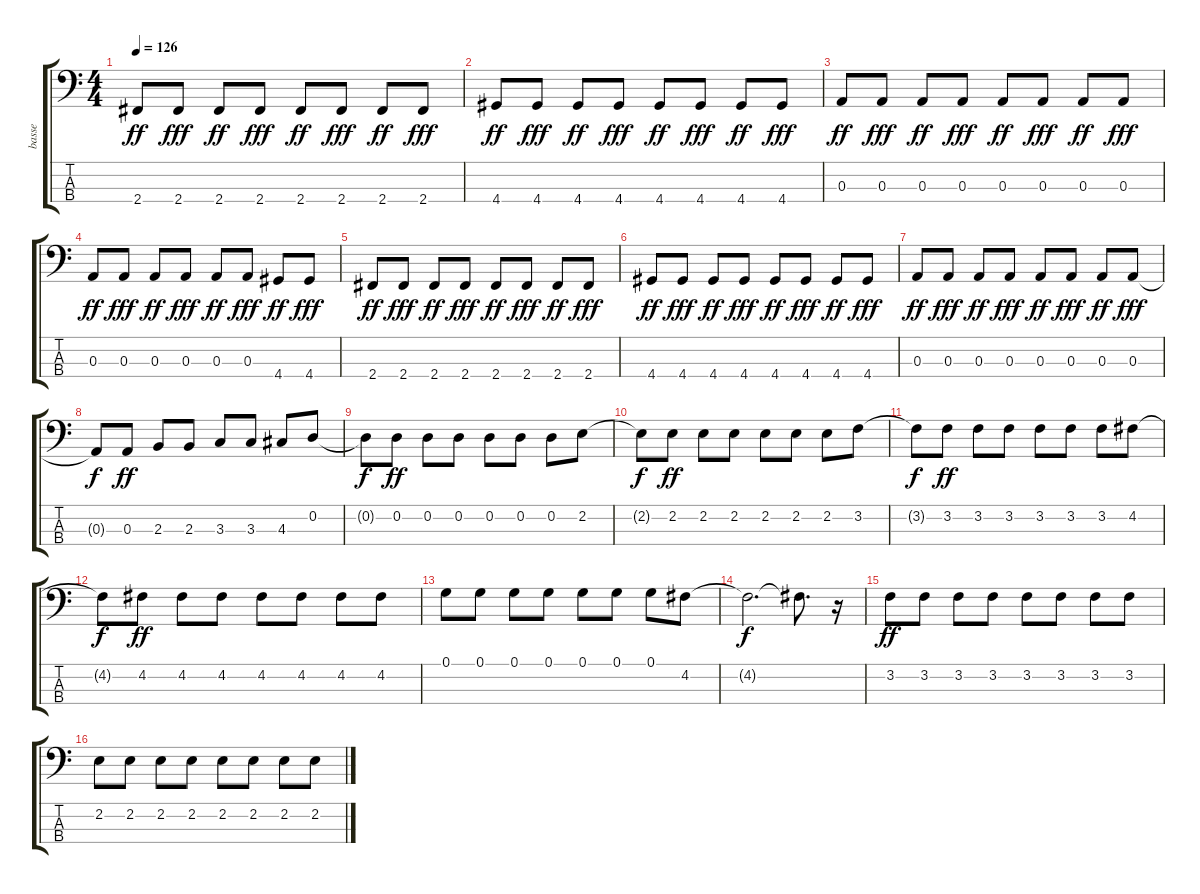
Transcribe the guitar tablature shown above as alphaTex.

\track ("basse" "basse") {instrument electricbassfinger}
\staff {score tabs}
\tuning (G2 D2 A1 E1) {hide}
\ts (4 4)
\tempo 126
\clef f4
\ks c
2.4.8{dy ff} 2.4.8{dy fff} 2.4.8{dy ff} 2.4.8{dy fff} 2.4.8{dy ff} 2.4.8{dy fff} 2.4.8{dy ff} 2.4.8{dy fff} |
4.4.8{dy ff} 4.4.8{dy fff} 4.4.8{dy ff} 4.4.8{dy fff} 4.4.8{dy ff} 4.4.8{dy fff} 4.4.8{dy ff} 4.4.8{dy fff} |
0.3.8{dy ff} 0.3.8{dy fff} 0.3.8{dy ff} 0.3.8{dy fff} 0.3.8{dy ff} 0.3.8{dy fff} 0.3.8{dy ff} 0.3.8{dy fff} |
0.3.8{dy ff} 0.3.8{dy fff} 0.3.8{dy ff} 0.3.8{dy fff} 0.3.8{dy ff} 0.3.8{dy fff} 4.4.8{dy ff} 4.4.8{dy fff} |
2.4.8{dy ff} 2.4.8{dy fff} 2.4.8{dy ff} 2.4.8{dy fff} 2.4.8{dy ff} 2.4.8{dy fff} 2.4.8{dy ff} 2.4.8{dy fff} |
4.4.8{dy ff} 4.4.8{dy fff} 4.4.8{dy ff} 4.4.8{dy fff} 4.4.8{dy ff} 4.4.8{dy fff} 4.4.8{dy ff} 4.4.8{dy fff} |
0.3.8{dy ff} 0.3.8{dy fff} 0.3.8{dy ff} 0.3.8{dy fff} 0.3.8{dy ff} 0.3.8{dy fff} 0.3.8{dy ff} 0.3.8{dy fff} |
0.3{t}.8{dy f} 0.3.8{dy ff} 2.3.8 2.3.8 3.3.8 3.3.8 4.3.8 0.2.8 |
0.2{t}.8{dy f} 0.2.8{dy ff} 0.2.8 0.2.8 0.2.8 0.2.8 0.2.8 2.2.8 |
2.2{t}.8{dy f} 2.2.8{dy ff} 2.2.8 2.2.8 2.2.8 2.2.8 2.2.8 3.2.8 |
3.2{t}.8{dy f} 3.2.8{dy ff} 3.2.8 3.2.8 3.2.8 3.2.8 3.2.8 4.2.8 |
4.2{t}.8{dy f} 4.2.8{dy ff} 4.2.8 4.2.8 4.2.8 4.2.8 4.2.8 4.2.8 |
0.1.8 0.1.8 0.1.8 0.1.8 0.1.8 0.1.8 0.1.8 4.2.8 |
4.2{t}.2{d dy f} 4.2{t}.8{d} r.16 |
3.2.8{dy ff} 3.2.8 3.2.8 3.2.8 3.2.8 3.2.8 3.2.8 3.2.8 |
2.2.8 2.2.8 2.2.8 2.2.8 2.2.8 2.2.8 2.2.8 2.2.8
